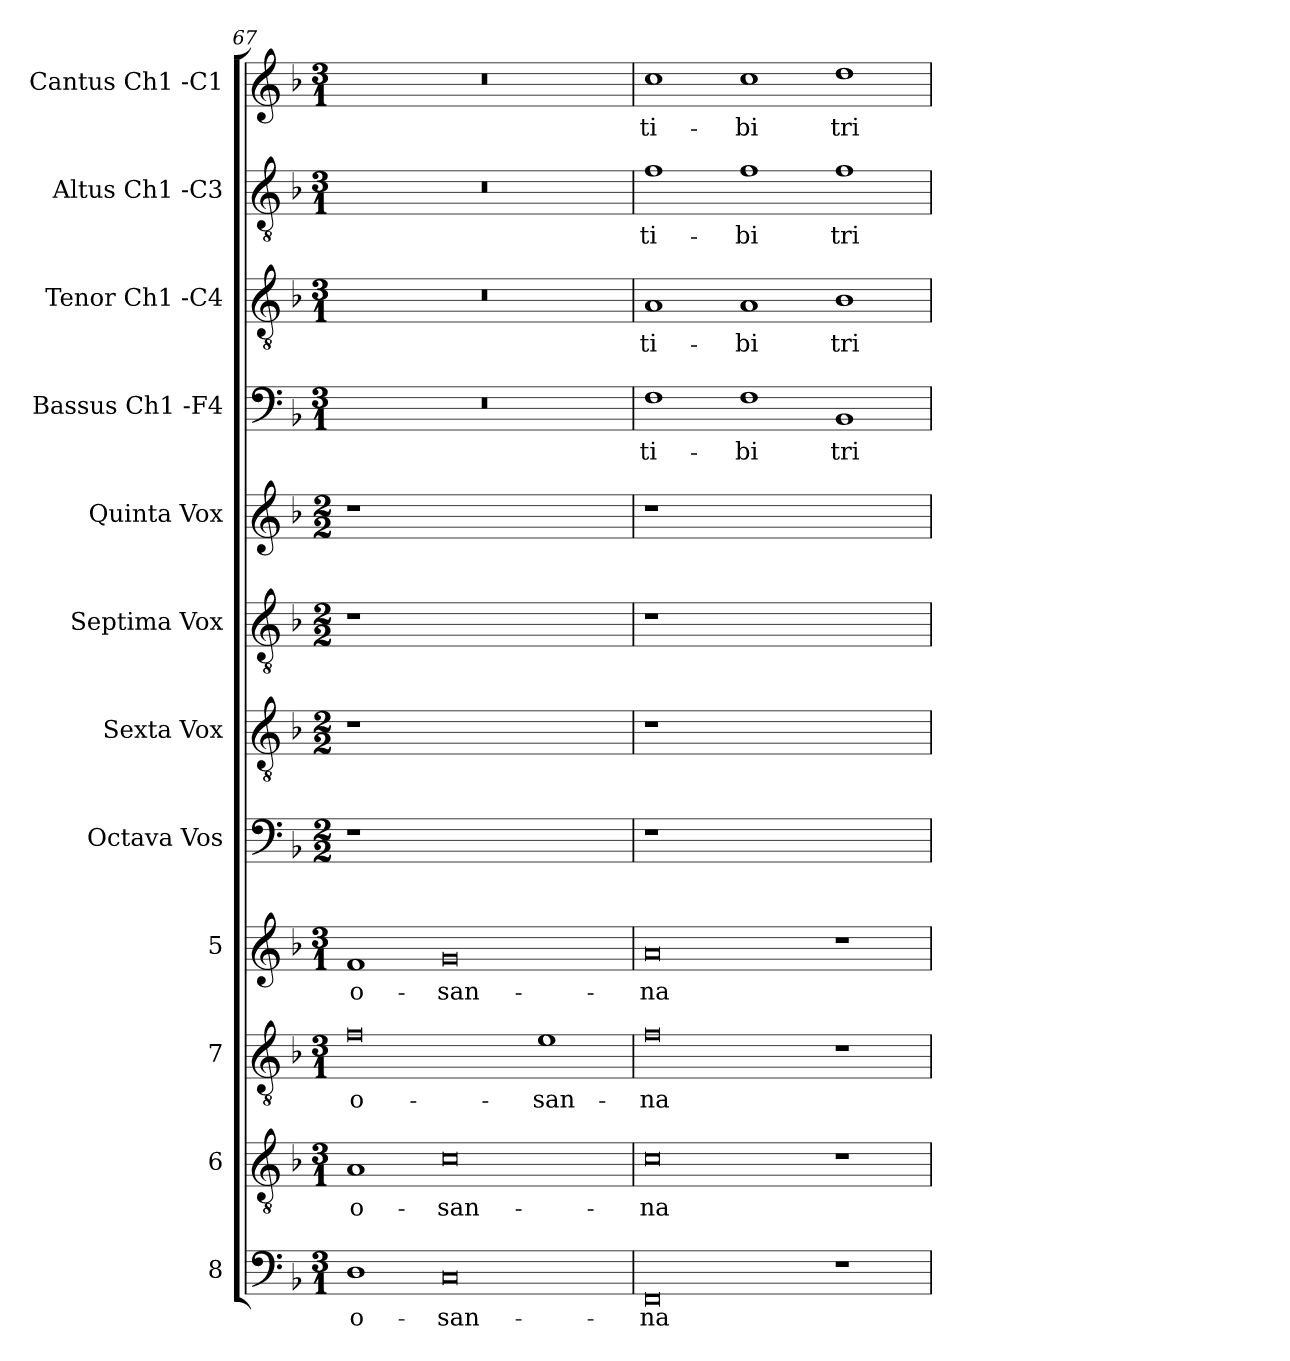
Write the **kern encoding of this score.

**kern	**text	**kern	**text	**kern	**text	**kern	**text	**kern	**kern	**kern	**kern	**kern	**text	**kern	**text	**kern	**text	**kern	**text
*part12	*part12	*part11	*part11	*part10	*part10	*part9	*part9	*part8	*part7	*part6	*part5	*part4	*part4	*part3	*part3	*part2	*part2	*part1	*part1
*staff12	*staff12	*staff11	*staff11	*staff10	*staff10	*staff9	*staff9	*staff8	*staff7	*staff6	*staff5	*staff4	*staff4	*staff3	*staff3	*staff2	*staff2	*staff1	*staff1
*I"8	*	*I"6	*	*I"7	*	*I"5	*	*I"Octava  Vos	*I"Sexta  Vox	*I"Septima  Vox	*I"Quinta  Vox	*I"Bassus  Ch1 -F4	*	*I"Tenor  Ch1 -C4	*	*I"Altus  Ch1 -C3	*	*I"Cantus  Ch1 -C1	*
*	*	*	*	*	*	*	*	*	*	*	*	*I'B	*	*I'T	*	*I'A	*	*I'C	*
*clefF4	*	*clefGv2	*	*clefGv2	*	*clefG2	*	*clefF4	*clefGv2	*clefGv2	*clefG2	*clefF4	*	*clefGv2	*	*clefGv2	*	*clefG2	*
*k[b-]	*	*k[b-]	*	*k[b-]	*	*k[b-]	*	*k[b-]	*k[b-]	*k[b-]	*k[b-]	*k[b-]	*	*k[b-]	*	*k[b-]	*	*k[b-]	*
*F:	*	*F:	*	*F:	*	*F:	*	*F:	*F:	*F:	*F:	*F:	*	*F:	*	*F:	*	*F:	*
*M3/1	*	*M3/1	*	*M3/1	*	*M3/1	*	*M2/2	*M2/2	*M2/2	*M2/2	*M3/1	*	*M3/1	*	*M3/1	*	*M3/1	*
=67	=67	=67	=67	=67	=67	=67	=67	=67	=67	=67	=67	=67	=67	=67	=67	=67	=67	=67	=67
!	!LO:LY:b:cj	!	!LO:LY:b:cj	!	!LO:LY:b:cj	!	!LO:LY:b:cj	!	!	!	!	!	!	!	!	!	!	!	!
1D	-o-	1A	-o-	0f	-o-	1f	-o-	1r	1r	1r	1r	0.r	.	0.r	.	0.r	.	0.r	.
!	!LO:LY:b:cj	!	!LO:LY:b:cj	!	!	!	!LO:LY:b:cj	!	!	!	!	!	!	!	!	!	!	!	!
0C	-san-	0c	-san-	.	.	0g	-san-	0ryy	0ryy	0ryy	0ryy	.	.	.	.	.	.	.	.
!	!	!	!	!	!LO:LY:b:cj	!	!	!	!	!	!	!	!	!	!	!	!	!	!
.	.	.	.	1e	-san-	.	.	.	.	.	.	.	.	.	.	.	.	.	.
=68	=68	=68	=68	=68	=68	=68	=68	=68	=68	=68	=68	=68	=68	=68	=68	=68	=68	=68	=68
!	!LO:LY:b:cj	!	!LO:LY:b:cj	!	!LO:LY:b:cj	!	!LO:LY:b:cj	!	!	!	!	!	!LO:LY:b:cj	!	!LO:LY:b:cj	!	!LO:LY:b:cj	!	!LO:LY:b:cj
0FF	-na	0c	-na	0f	-na	0a	-na	1r	1r	1r	1r	1F	ti-	1A	ti-	1f	ti-	1cc	ti-
!	!	!	!	!	!	!	!	!	!	!	!	!	!LO:LY:b:cj	!	!LO:LY:b:cj	!	!LO:LY:b:cj	!	!LO:LY:b:cj
.	.	.	.	.	.	.	.	0ryy	0ryy	0ryy	0ryy	1F	-bi	1A	-bi	1f	-bi	1cc	-bi
!	!	!	!	!	!	!	!	!	!	!	!	!	!LO:LY:b:cj	!	!LO:LY:b:cj	!	!LO:LY:b:cj	!	!LO:LY:b:cj
1r	.	1r	.	1r	.	1r	.	.	.	.	.	1BB-	tri-	1B-	tri-	1f	tri-	1dd	tri-
=	=	=	=	=	=	=	=	=	=	=	=	=	=	=	=	=	=	=	=
*-	*-	*-	*-	*-	*-	*-	*-	*-	*-	*-	*-	*-	*-	*-	*-	*-	*-	*-	*-
